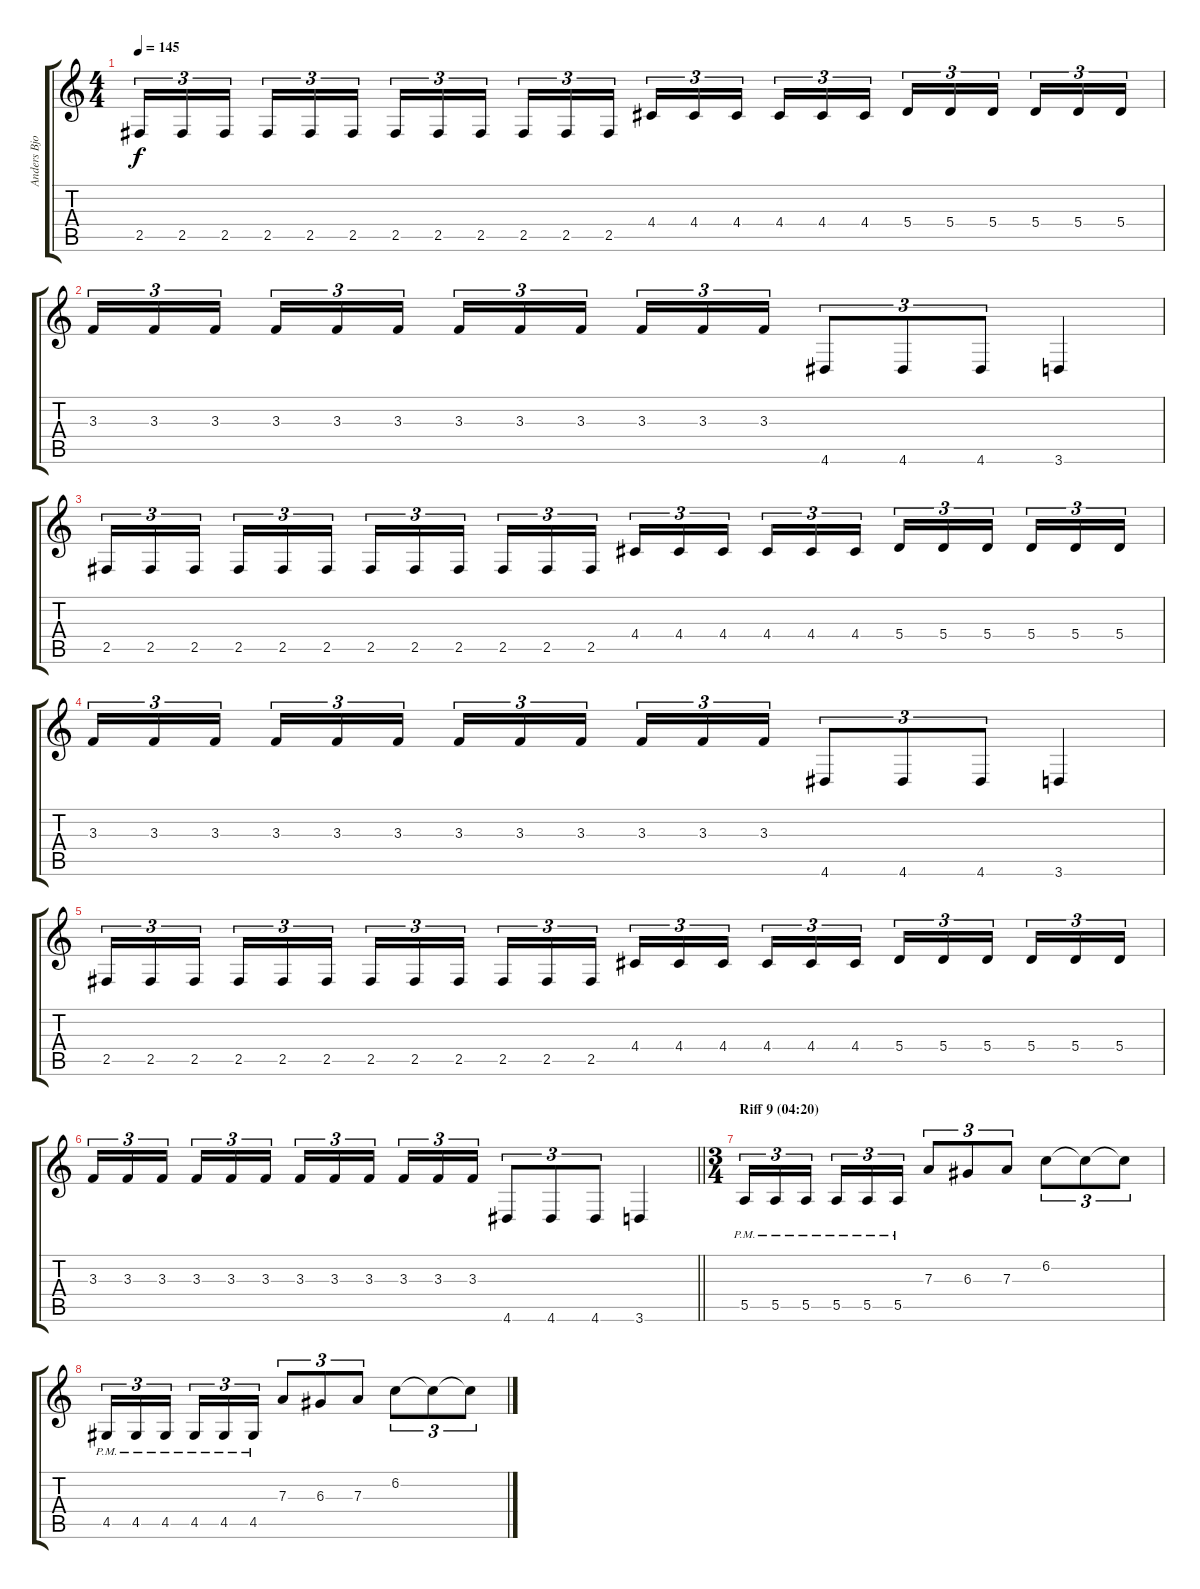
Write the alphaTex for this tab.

\track ("Anders Bjorler" "Anders Bjo") {instrument distortionguitar}
\staff {score tabs}
\tuning (B3 Gb3 D3 A2 E2 B1) {hide}
\ts (4 4)
\tempo 145
\clef g2
\ks c
2.5.16{tu (3 2) dy f} 2.5.16{tu (3 2)} 2.5.16{tu (3 2) beam splitsecondary} 2.5.16{tu (3 2)} 2.5.16{tu (3 2)} 2.5.16{tu (3 2)} 2.5.16{tu (3 2)} 2.5.16{tu (3 2)} 2.5.16{tu (3 2) beam splitsecondary} 2.5.16{tu (3 2)} 2.5.16{tu (3 2)} 2.5.16{tu (3 2)} 4.4.16{tu (3 2)} 4.4.16{tu (3 2)} 4.4.16{tu (3 2) beam splitsecondary} 4.4.16{tu (3 2)} 4.4.16{tu (3 2)} 4.4.16{tu (3 2)} 5.4.16{tu (3 2)} 5.4.16{tu (3 2)} 5.4.16{tu (3 2) beam splitsecondary} 5.4.16{tu (3 2)} 5.4.16{tu (3 2)} 5.4.16{tu (3 2)} |
3.3.16{tu (3 2)} 3.3.16{tu (3 2)} 3.3.16{tu (3 2) beam splitsecondary} 3.3.16{tu (3 2)} 3.3.16{tu (3 2)} 3.3.16{tu (3 2)} 3.3.16{tu (3 2)} 3.3.16{tu (3 2)} 3.3.16{tu (3 2) beam splitsecondary} 3.3.16{tu (3 2)} 3.3.16{tu (3 2)} 3.3.16{tu (3 2)} 4.6.8{tu (3 2)} 4.6.8{tu (3 2)} 4.6.8{tu (3 2)} 3.6.4 |
2.5.16{tu (3 2)} 2.5.16{tu (3 2)} 2.5.16{tu (3 2) beam splitsecondary} 2.5.16{tu (3 2)} 2.5.16{tu (3 2)} 2.5.16{tu (3 2)} 2.5.16{tu (3 2)} 2.5.16{tu (3 2)} 2.5.16{tu (3 2) beam splitsecondary} 2.5.16{tu (3 2)} 2.5.16{tu (3 2)} 2.5.16{tu (3 2)} 4.4.16{tu (3 2)} 4.4.16{tu (3 2)} 4.4.16{tu (3 2) beam splitsecondary} 4.4.16{tu (3 2)} 4.4.16{tu (3 2)} 4.4.16{tu (3 2)} 5.4.16{tu (3 2)} 5.4.16{tu (3 2)} 5.4.16{tu (3 2) beam splitsecondary} 5.4.16{tu (3 2)} 5.4.16{tu (3 2)} 5.4.16{tu (3 2)} |
3.3.16{tu (3 2)} 3.3.16{tu (3 2)} 3.3.16{tu (3 2) beam splitsecondary} 3.3.16{tu (3 2)} 3.3.16{tu (3 2)} 3.3.16{tu (3 2)} 3.3.16{tu (3 2)} 3.3.16{tu (3 2)} 3.3.16{tu (3 2) beam splitsecondary} 3.3.16{tu (3 2)} 3.3.16{tu (3 2)} 3.3.16{tu (3 2)} 4.6.8{tu (3 2)} 4.6.8{tu (3 2)} 4.6.8{tu (3 2)} 3.6.4 |
2.5.16{tu (3 2)} 2.5.16{tu (3 2)} 2.5.16{tu (3 2) beam splitsecondary} 2.5.16{tu (3 2)} 2.5.16{tu (3 2)} 2.5.16{tu (3 2)} 2.5.16{tu (3 2)} 2.5.16{tu (3 2)} 2.5.16{tu (3 2) beam splitsecondary} 2.5.16{tu (3 2)} 2.5.16{tu (3 2)} 2.5.16{tu (3 2)} 4.4.16{tu (3 2)} 4.4.16{tu (3 2)} 4.4.16{tu (3 2) beam splitsecondary} 4.4.16{tu (3 2)} 4.4.16{tu (3 2)} 4.4.16{tu (3 2)} 5.4.16{tu (3 2)} 5.4.16{tu (3 2)} 5.4.16{tu (3 2) beam splitsecondary} 5.4.16{tu (3 2)} 5.4.16{tu (3 2)} 5.4.16{tu (3 2)} |
\barLineRight lightlight
3.3.16{tu (3 2)} 3.3.16{tu (3 2)} 3.3.16{tu (3 2) beam splitsecondary} 3.3.16{tu (3 2)} 3.3.16{tu (3 2)} 3.3.16{tu (3 2)} 3.3.16{tu (3 2)} 3.3.16{tu (3 2)} 3.3.16{tu (3 2) beam splitsecondary} 3.3.16{tu (3 2)} 3.3.16{tu (3 2)} 3.3.16{tu (3 2)} 4.6.8{tu (3 2)} 4.6.8{tu (3 2)} 4.6.8{tu (3 2)} 3.6.4 |
\ts (3 4)
\section ("" "Riff 9 (04:20)")
5.5{pm}.16{tu (3 2)} 5.5{pm}.16{tu (3 2)} 5.5{pm}.16{tu (3 2) beam splitsecondary} 5.5{pm}.16{tu (3 2)} 5.5{pm}.16{tu (3 2)} 5.5{pm}.16{tu (3 2)} 7.3.8{tu (3 2)} 6.3.8{tu (3 2)} 7.3.8{tu (3 2)} 6.2.8{tu (3 2)} 6.2{t}.8{tu (3 2)} 6.2{t}.8{tu (3 2)} |
4.5{pm}.16{tu (3 2)} 4.5{pm}.16{tu (3 2)} 4.5{pm}.16{tu (3 2) beam splitsecondary} 4.5{pm}.16{tu (3 2)} 4.5{pm}.16{tu (3 2)} 4.5{pm}.16{tu (3 2)} 7.3.8{tu (3 2)} 6.3.8{tu (3 2)} 7.3.8{tu (3 2)} 6.2.8{tu (3 2)} 6.2{t}.8{tu (3 2)} 6.2{t}.8{tu (3 2)}
